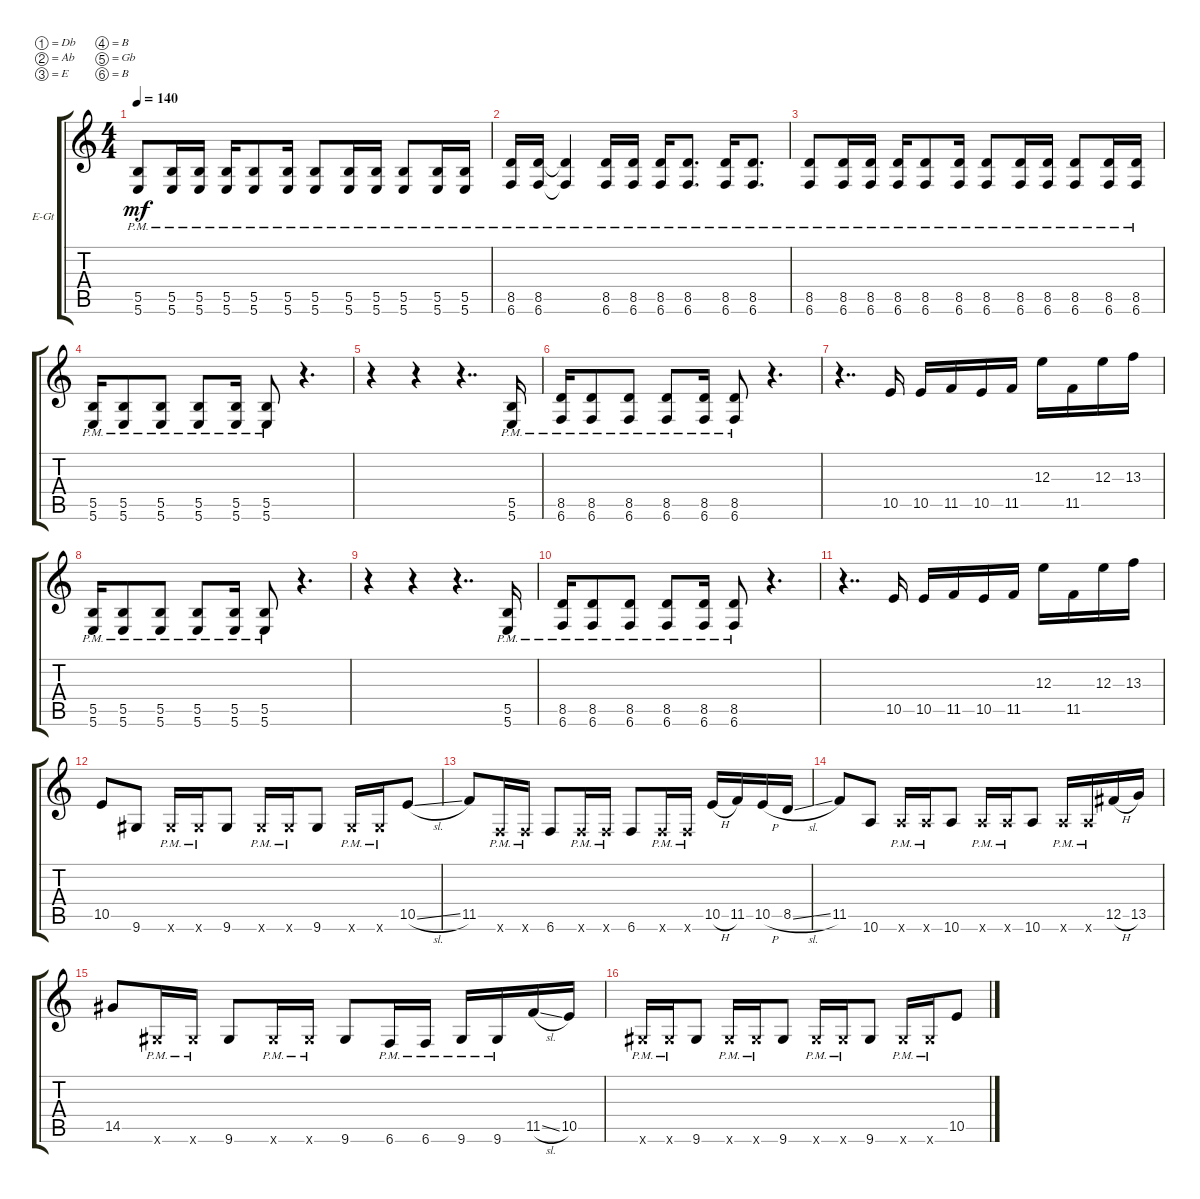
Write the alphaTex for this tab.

\defaultSystemsLayout 4
\bracketExtendMode groupsimilarinstruments
\firstSystemTrackNameOrientation horizontal
\otherSystemsTrackNameOrientation horizontal
\track ("Electric Guitar" "E-Gt") {instrument distortionguitar}
\staff {score tabs}
\tuning (Db4 Ab3 E3 B2 Gb2 B1)
\ts (4 4)
\tempo 140
\clef g2
\ks c
(5.6{pm} 5.5{pm}).8{dy mf} (5.6{pm} 5.5{pm}).16 (5.6{pm} 5.5{pm}).16 (5.6{pm} 5.5{pm}).16 (5.6{pm} 5.5{pm}).8 (5.6{pm} 5.5{pm}).16 (5.6{pm} 5.5{pm}).8 (5.6{pm} 5.5{pm}).16 (5.6{pm} 5.5{pm}).16 (5.6{pm} 5.5{pm}).8 (5.6{pm} 5.5{pm}).16 (5.6{pm} 5.5{pm}).16 |
(6.6{pm} 8.5{pm}).16 (6.6{pm} 8.5{pm}).16 (6.6{pm t} 8.5{pm t}).4 (6.6{pm} 8.5{pm}).16 (6.6{pm} 8.5{pm}).16 (6.6{pm} 8.5{pm}).16 (6.6{pm} 8.5{pm}).8{d} (6.6{pm} 8.5{pm}).16 (6.6{pm} 8.5{pm}).8{d} |
(6.6{pm} 8.5{pm}).8 (6.6{pm} 8.5{pm}).16 (6.6{pm} 8.5{pm}).16 (6.6{pm} 8.5{pm}).16 (6.6{pm} 8.5{pm}).8 (6.6{pm} 8.5{pm}).16 (6.6{pm} 8.5{pm}).8 (6.6{pm} 8.5{pm}).16 (6.6{pm} 8.5{pm}).16 (6.6{pm} 8.5{pm}).8 (6.6{pm} 8.5{pm}).16 (6.6{pm} 8.5{pm}).16 |
(5.6{pm} 5.5{pm}).16 (5.6{pm} 5.5{pm}).8 (5.6{pm} 5.5{pm}).8 (5.6{pm} 5.5{pm}).8 (5.6{pm} 5.5{pm}).16 (5.6{pm} 5.5{pm}).8 r.4{d} |
r.4 r.4 r.4{dd} (5.6{pm} 5.5{pm}).16 |
(6.6{pm} 8.5{pm}).16 (6.6{pm} 8.5{pm}).8 (6.6{pm} 8.5{pm}).8 (6.6{pm} 8.5{pm}).8 (6.6{pm} 8.5{pm}).16 (6.6{pm} 8.5{pm}).8 r.4{d} |
r.4{dd} 10.5.16 10.5.16 11.5.16 10.5.16 11.5.16 12.3.16 11.5.16 12.3.16 13.3.16 |
(5.6{pm} 5.5{pm}).16 (5.6{pm} 5.5{pm}).8 (5.6{pm} 5.5{pm}).8 (5.6{pm} 5.5{pm}).8 (5.6{pm} 5.5{pm}).16 (5.6{pm} 5.5{pm}).8 r.4{d} |
r.4 r.4 r.4{dd} (5.6{pm} 5.5{pm}).16 |
(6.6{pm} 8.5{pm}).16 (6.6{pm} 8.5{pm}).8 (6.6{pm} 8.5{pm}).8 (6.6{pm} 8.5{pm}).8 (6.6{pm} 8.5{pm}).16 (6.6{pm} 8.5{pm}).8 r.4{d} |
r.4{dd} 10.5.16 10.5.16 11.5.16 10.5.16 11.5.16 12.3.16 11.5.16 12.3.16 13.3.16 |
10.5.8 9.6.8 9.6{pm x}.16 9.6{pm x}.16 9.6.8 9.6{pm x}.16 9.6{pm x}.16 9.6.8 9.6{pm x}.16 9.6{pm x}.16 10.5{sl}.8 |
11.5.8 6.6{pm x}.16 6.6{pm x}.16 6.6.8 6.6{pm x}.16 6.6{pm x}.16 6.6.8 6.6{pm x}.16 6.6{pm x}.16 10.5{h}.16 11.5.16 10.5{h}.16 8.5{sl}.16 |
11.5.8 10.6.8 10.6{pm x}.16 10.6{pm x}.16 10.6.8 10.6{pm x}.16 10.6{pm x}.16 10.6.8 10.6{pm x}.16 10.6{pm x}.16 12.5{h}.16 13.5.16 |
14.5.8 9.6{pm x}.16 9.6{pm x}.16 9.6.8 9.6{pm x}.16 9.6{pm x}.16 9.6.8 6.6{pm}.16 6.6{pm}.16 9.6{pm}.16 9.6{pm}.16 11.5{sl}.16 10.5.16 |
9.6{pm x}.16 9.6{pm x}.16 9.6.8 9.6{pm x}.16 9.6{pm x}.16 9.6.8 9.6{pm x}.16 9.6{pm x}.16 9.6.8 9.6{pm x}.16 9.6{pm x}.16 10.5{sl}.8
